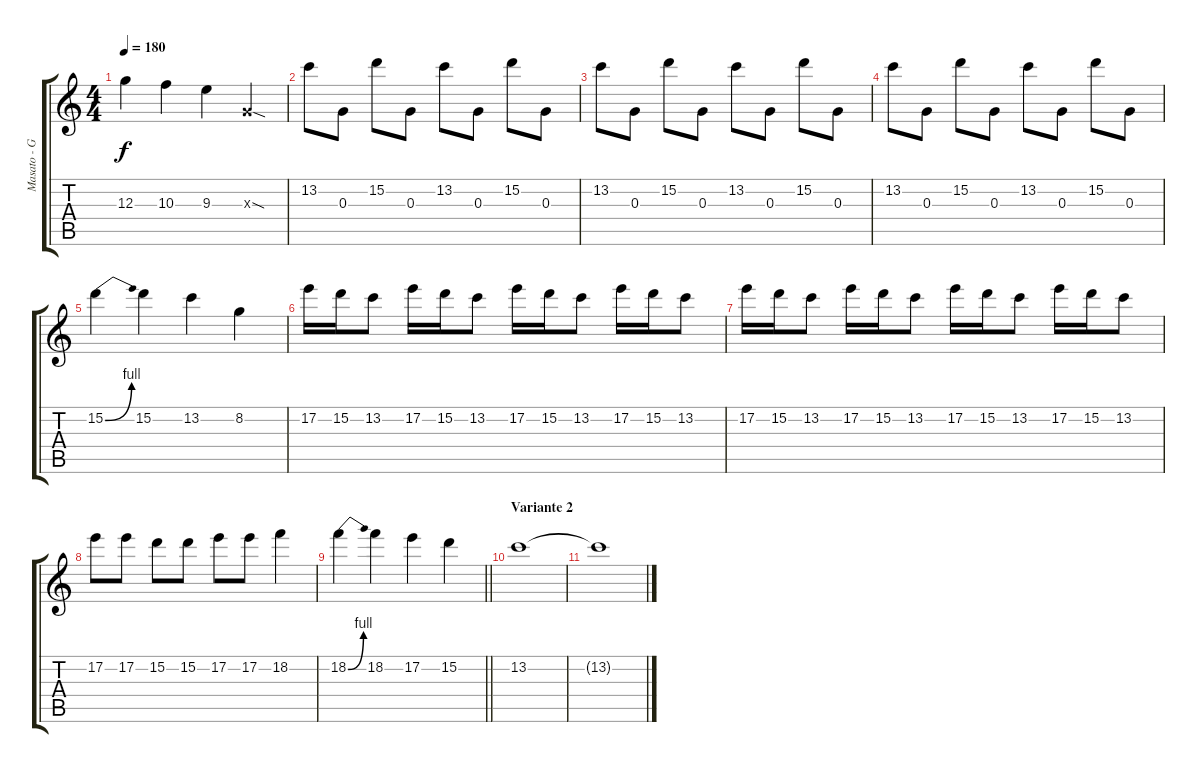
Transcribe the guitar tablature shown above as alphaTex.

\track ("Masato - Guitare 1" "Masato - G") {instrument distortionguitar}
\staff {score tabs}
\tuning (E4 B3 G3 D3 A2 D2) {hide}
\ts (4 4)
\tempo 180
\clef g2
\ks c
12.3.4{dy f} 10.3.4 9.3.4 0.3{sod x}.4 |
13.2.8 0.3.8 15.2.8 0.3.8 13.2.8 0.3.8 15.2.8 0.3.8 |
13.2.8 0.3.8 15.2.8 0.3.8 13.2.8 0.3.8 15.2.8 0.3.8 |
13.2.8 0.3.8 15.2.8 0.3.8 13.2.8 0.3.8 15.2.8 0.3.8 |
15.2{be (bend 0 0 60 4)}.4 15.2.4 13.2.4 8.2.4 |
17.2.16 15.2.16 13.2.8 17.2.16 15.2.16 13.2.8 17.2.16 15.2.16 13.2.8 17.2.16 15.2.16 13.2.8 |
17.2.16 15.2.16 13.2.8 17.2.16 15.2.16 13.2.8 17.2.16 15.2.16 13.2.8 17.2.16 15.2.16 13.2.8 |
17.2.8 17.2.8 15.2.8 15.2.8 17.2.8 17.2.8 18.2.4 |
\barLineRight lightlight
18.2{be (bend 0 0 60 4)}.4 18.2.4 17.2.4 15.2.4 |
\section ("" "Variante 2")
13.2.1{volume 0} |
13.2{t}.1
